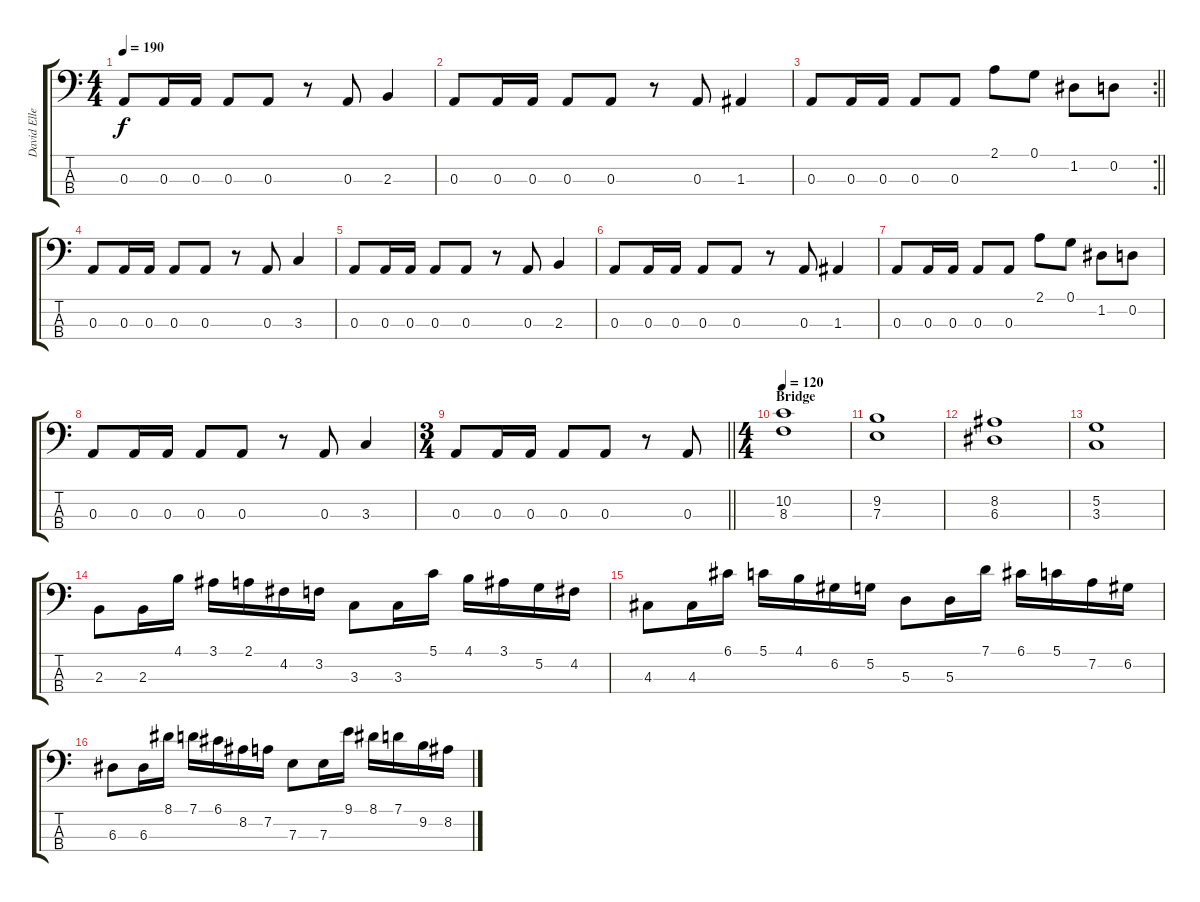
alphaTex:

\track ("David Ellefson" "David Elle") {instrument electricbasspick}
\staff {score tabs}
\tuning (G2 D2 A1 E1) {hide}
\ts (4 4)
\tempo 190
\clef f4
\ks c
0.3.8{dy f} 0.3.16 0.3.16 0.3.8 0.3.8 r.8 0.3.8 2.3.4 |
0.3.8 0.3.16 0.3.16 0.3.8 0.3.8 r.8 0.3.8 1.3.4 |
\rc 2
\barLineRight lightlight
0.3.8 0.3.16 0.3.16 0.3.8 0.3.8 2.1.8 0.1.8 1.2.8 0.2.8 |
0.3.8 0.3.16 0.3.16 0.3.8 0.3.8 r.8 0.3.8 3.3.4 |
0.3.8 0.3.16 0.3.16 0.3.8 0.3.8 r.8 0.3.8 2.3.4 |
0.3.8 0.3.16 0.3.16 0.3.8 0.3.8 r.8 0.3.8 1.3.4 |
0.3.8 0.3.16 0.3.16 0.3.8 0.3.8 2.1.8 0.1.8 1.2.8 0.2.8 |
0.3.8 0.3.16 0.3.16 0.3.8 0.3.8 r.8 0.3.8 3.3.4 |
\ts (3 4)
\barLineRight lightlight
0.3.8 0.3.16 0.3.16 0.3.8 0.3.8 r.8 0.3.8 |
\ts (4 4)
\section ("" "Bridge")
\tempo 120
(10.2 8.3).1 |
(9.2 7.3).1 |
(8.2 6.3).1 |
(5.2 3.3).1 |
2.3.8 2.3.16 4.1.16 3.1.16 2.1.16 4.2.16 3.2.16 3.3.8 3.3.16 5.1.16 4.1.16 3.1.16 5.2.16 4.2.16 |
4.3.8 4.3.16 6.1.16 5.1.16 4.1.16 6.2.16 5.2.16 5.3.8 5.3.16 7.1.16 6.1.16 5.1.16 7.2.16 6.2.16 |
6.3.8 6.3.16 8.1.16 7.1.16 6.1.16 8.2.16 7.2.16 7.3.8 7.3.16 9.1.16 8.1.16 7.1.16 9.2.16 8.2.16
